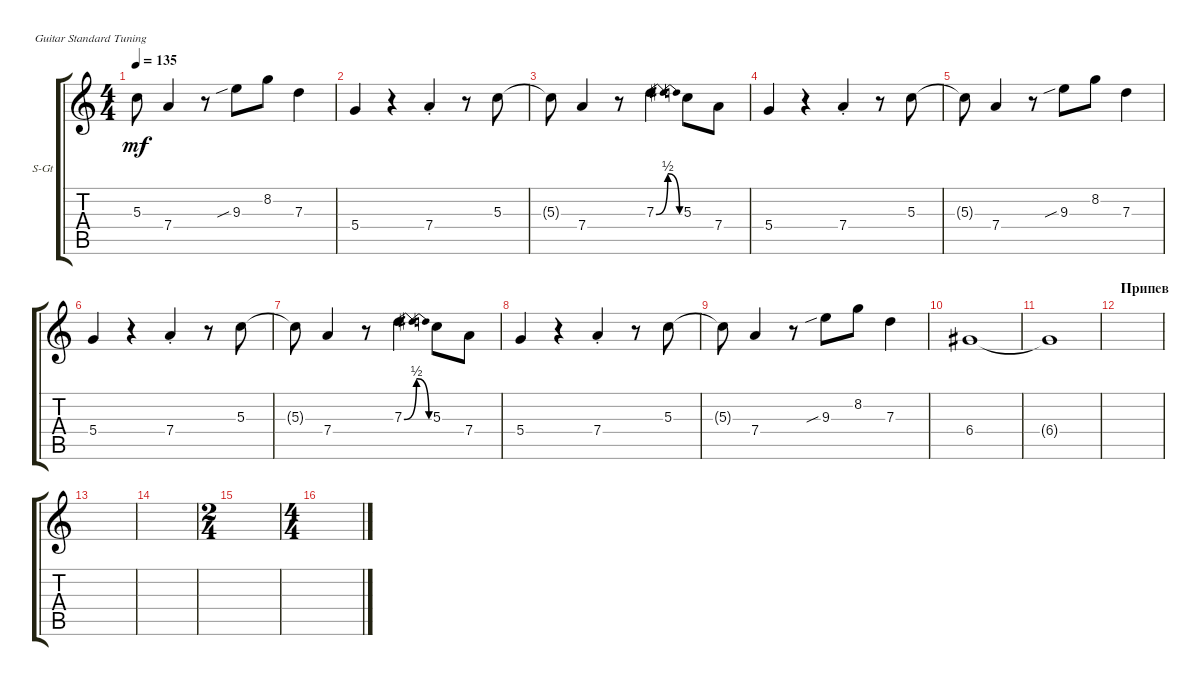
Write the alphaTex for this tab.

\defaultSystemsLayout 4
\bracketExtendMode groupsimilarinstruments
\firstSystemTrackNameOrientation horizontal
\otherSystemsTrackNameOrientation horizontal
\track ("Акустика - правое УХО" "S-Gt") {instrument acousticguitarsteel}
\staff {score tabs}
\tuning (E4 B3 G3 D3 A2 E2)
\ts (4 4)
\tempo 135
\clef g2
\ks aminor
5.3{t}.8{dy mf} 7.4.4 r.8 9.3{sib}.8 8.2.8 7.3.4 |
5.4.4 r.4 7.4{st}.4 r.8 5.3.8 |
5.3{t}.8 7.4.4 r.8 7.3{be (bendrelease 0 0 15.6 2 20.4 2 30 0)}.4 5.3.8 7.4.8 |
5.4.4 r.4 7.4{st}.4 r.8 5.3.8 |
5.3{t}.8 7.4.4 r.8 9.3{sib}.8 8.2.8 7.3.4 |
5.4.4 r.4 7.4{st}.4 r.8 5.3.8 |
5.3{t}.8 7.4.4 r.8 7.3{be (bendrelease 0 0 15.6 2 20.4 2 30 0)}.4 5.3.8 7.4.8 |
5.4.4 r.4 7.4{st}.4 r.8 5.3.8 |
5.3{t}.8 7.4.4 r.8 9.3{sib}.8 8.2.8 7.3.4 |
6.4.1 |
6.4{t}.1 |
\section ("" "Припев")
|
|
|
\ts (2 4)
|
\ts (4 4)
